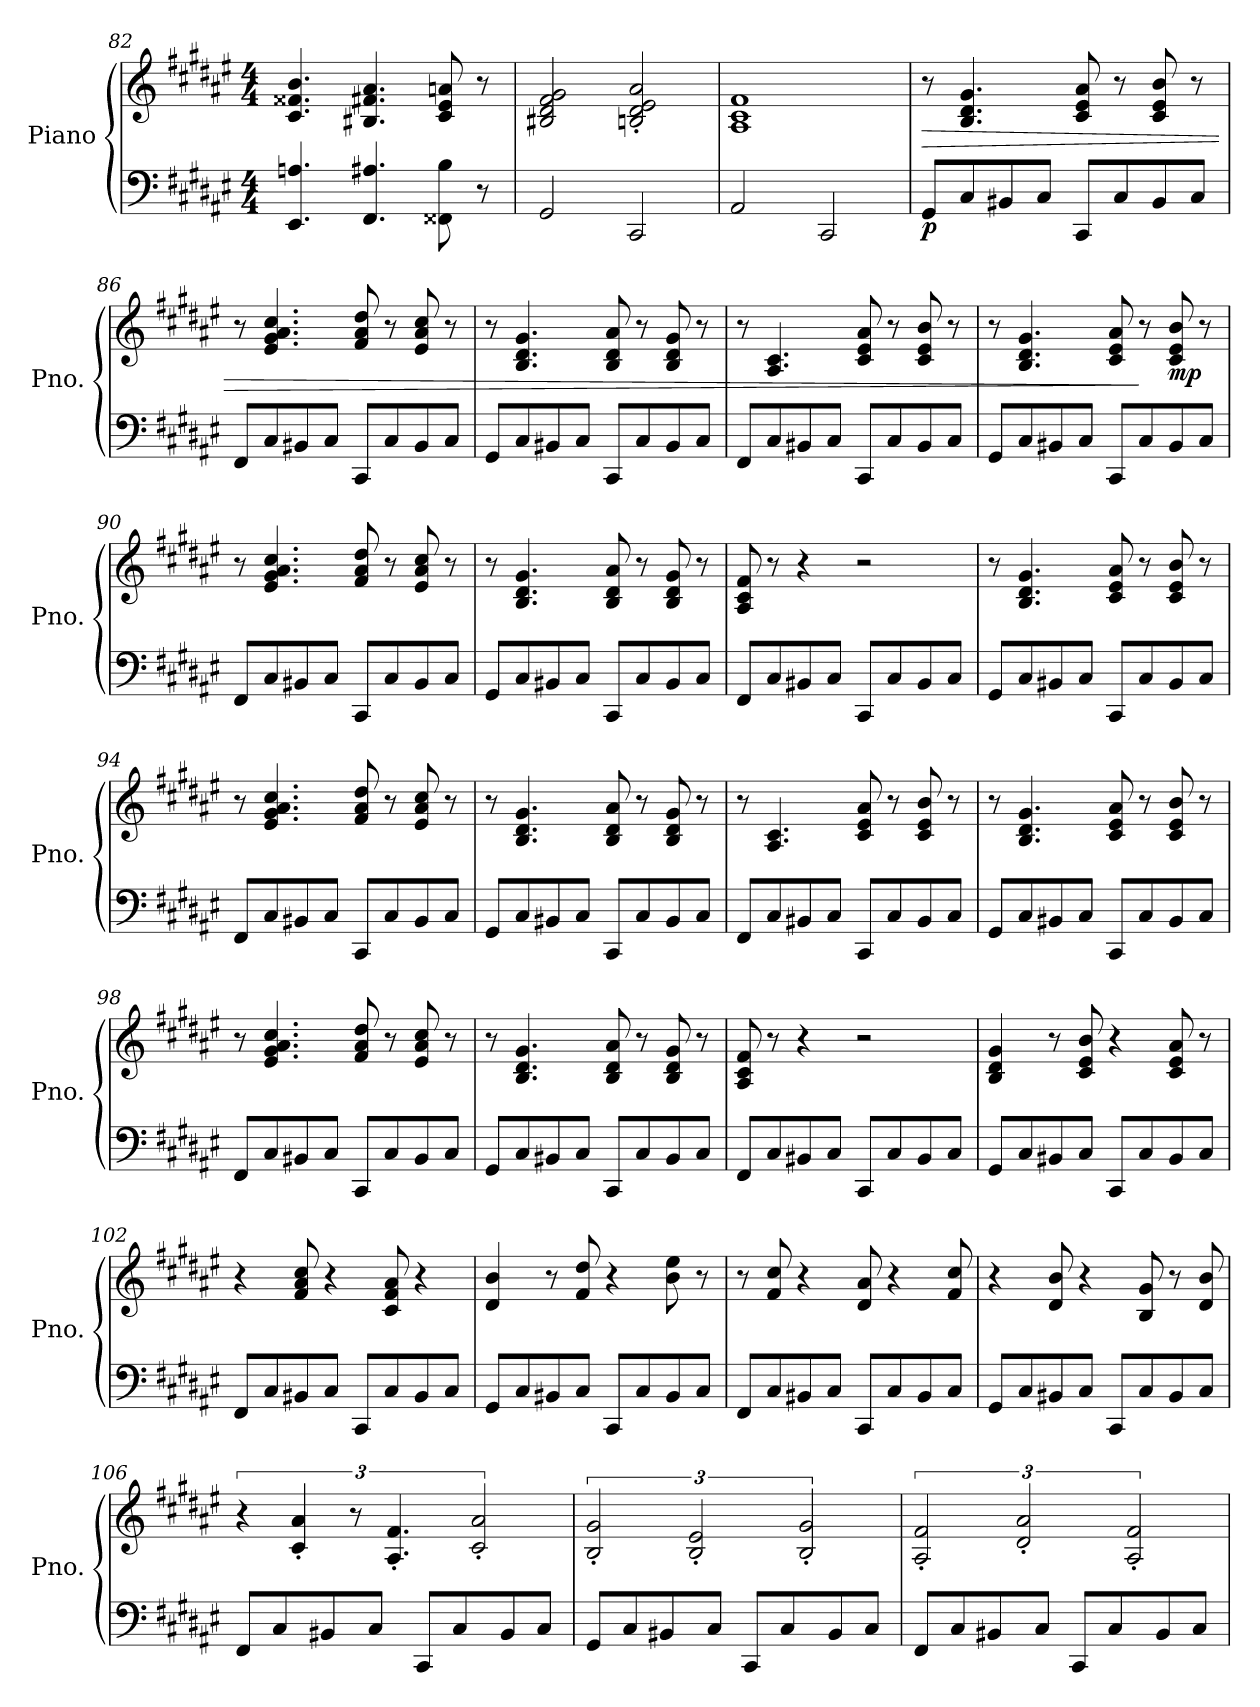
**kern	**kern	**dynam
*part1	*part1	*part1
*staff2	*staff1	*staff1/2
*I"Piano	*	*
*I'Pno.	*	*
*clefF4	*clefG2	*
*k[f#c#g#d#a#e#]	*k[f#c#g#d#a#e#]	*
*M4/4	*M4/4	*
=82	=82	=82
4.EE#/ 4.An/	4.c#/ 4.f##X/ 4.b/	.
4.FF#/ 4.A#X/	4.B#X/ 4.f#X/ 4.a#/	.
8FF##X\ 8B\	8c#/ 8e#/ 8an/	.
8r	8r	.
=83	=83	=83
2GG#/	2B#X/ 2d#/ 2f#/ 2g#/	.
2CC#/	2Bn/' 2d#/' 2e#/' 2a#/'	.
=84	=84	=84
2AA#/	1A# 1c# 1f#	.
2CC#/	.	.
!!LO:PB:g=z
=85	=85	=85
!	!	!LO:HP:b
!	!	!LO:DY:n=1:b=2
8GG#/L	8r	> p
8C#/	4.B/ 4.d#/ 4.g#/	.
8BB#X/	.	.
8C#/J	.	.
8CC#/L	8c#/ 8e#/ 8a#/	.
8C#/	8r	.
8BB#/	8c#/ 8e#/ 8b/	.
8C#/J	8r	.
=86	=86	=86
8FF#/L	8r	.
8C#/	4.e#/ 4.g#/ 4.a#/ 4.cc#/	.
8BB#X/	.	.
8C#/J	.	.
8CC#/L	8f#/ 8a#/ 8dd#/	.
8C#/	8r	.
8BB#/	8e#/ 8a#/ 8cc#/	.
8C#/J	8r	.
=87	=87	=87
8GG#/L	8r	.
8C#/	4.B/ 4.d#/ 4.g#/	.
8BB#X/	.	.
8C#/J	.	.
8CC#/L	8B/ 8d#/ 8a#/	.
8C#/	8r	.
8BB#/	8B/ 8d#/ 8g#/	.
8C#/J	8r	.
=88	=88	=88
8FF#/L	8r	.
8C#/	4.A#/ 4.c#/	.
8BB#X/	.	.
8C#/J	.	.
8CC#/L	8c#/ 8e#/ 8a#/	.
8C#/	8r	.
8BB#/	8c#/ 8e#/ 8b/	.
8C#/J	8r	.
!!LO:LB:g=z
=89	=89	=89
8GG#/L	8r	.
8C#/	4.B/ 4.d#/ 4.g#/	.
8BB#X/	.	.
8C#/J	.	.
8CC#/L	8c#/ 8e#/ 8a#/	.
8C#/	8r	]
!	!	!LO:DY:b
8BB#/	8c#/ 8e#/ 8b/	mp
8C#/J	8r	.
=90	=90	=90
8FF#/L	8r	.
8C#/	4.e#/ 4.g#/ 4.a#/ 4.cc#/	.
8BB#X/	.	.
8C#/J	.	.
8CC#/L	8f#/ 8a#/ 8dd#/	.
8C#/	8r	.
8BB#/	8e#/ 8a#/ 8cc#/	.
8C#/J	8r	.
=91	=91	=91
8GG#/L	8r	.
8C#/	4.B/ 4.d#/ 4.g#/	.
8BB#X/	.	.
8C#/J	.	.
8CC#/L	8B/ 8d#/ 8a#/	.
8C#/	8r	.
8BB#/	8B/ 8d#/ 8g#/	.
8C#/J	8r	.
=92	=92	=92
8FF#/L	8A#/ 8c#/ 8f#/	.
8C#/	8r	.
8BB#X/	4r	.
8C#/J	.	.
8CC#/L	2r	.
8C#/	.	.
8BB#/	.	.
8C#/J	.	.
!!LO:LB:g=z
=93	=93	=93
8GG#/L	8r	.
8C#/	4.B/ 4.d#/ 4.g#/	.
8BB#X/	.	.
8C#/J	.	.
8CC#/L	8c#/ 8e#/ 8a#/	.
8C#/	8r	.
8BB#/	8c#/ 8e#/ 8b/	.
8C#/J	8r	.
=94	=94	=94
8FF#/L	8r	.
8C#/	4.e#/ 4.g#/ 4.a#/ 4.cc#/	.
8BB#X/	.	.
8C#/J	.	.
8CC#/L	8f#/ 8a#/ 8dd#/	.
8C#/	8r	.
8BB#/	8e#/ 8a#/ 8cc#/	.
8C#/J	8r	.
=95	=95	=95
8GG#/L	8r	.
8C#/	4.B/ 4.d#/ 4.g#/	.
8BB#X/	.	.
8C#/J	.	.
8CC#/L	8B/ 8d#/ 8a#/	.
8C#/	8r	.
8BB#/	8B/ 8d#/ 8g#/	.
8C#/J	8r	.
=96	=96	=96
8FF#/L	8r	.
8C#/	4.A#/ 4.c#/	.
8BB#X/	.	.
8C#/J	.	.
8CC#/L	8c#/ 8e#/ 8a#/	.
8C#/	8r	.
8BB#/	8c#/ 8e#/ 8b/	.
8C#/J	8r	.
!!LO:LB:g=z
=97	=97	=97
8GG#/L	8r	.
8C#/	4.B/ 4.d#/ 4.g#/	.
8BB#X/	.	.
8C#/J	.	.
8CC#/L	8c#/ 8e#/ 8a#/	.
8C#/	8r	.
8BB#/	8c#/ 8e#/ 8b/	.
8C#/J	8r	.
=98	=98	=98
8FF#/L	8r	.
8C#/	4.e#/ 4.g#/ 4.a#/ 4.cc#/	.
8BB#X/	.	.
8C#/J	.	.
8CC#/L	8f#/ 8a#/ 8dd#/	.
8C#/	8r	.
8BB#/	8e#/ 8a#/ 8cc#/	.
8C#/J	8r	.
=99	=99	=99
8GG#/L	8r	.
8C#/	4.B/ 4.d#/ 4.g#/	.
8BB#X/	.	.
8C#/J	.	.
8CC#/L	8B/ 8d#/ 8a#/	.
8C#/	8r	.
8BB#/	8B/ 8d#/ 8g#/	.
8C#/J	8r	.
=100	=100	=100
8FF#/L	8A#/ 8c#/ 8f#/	.
8C#/	8r	.
8BB#X/	4r	.
8C#/J	.	.
8CC#/L	2r	.
8C#/	.	.
8BB#/	.	.
8C#/J	.	.
!!LO:LB:g=z
=101	=101	=101
8GG#/L	4B/ 4d#/ 4g#/	.
8C#/	.	.
8BB#X/	8r	.
8C#/J	8c#/ 8e#/ 8b/	.
8CC#/L	4r	.
8C#/	.	.
8BB#/	8c#/ 8e#/ 8a#/	.
8C#/J	8r	.
=102	=102	=102
8FF#/L	4r	.
8C#/	.	.
8BB#X/	8f#/ 8a#/ 8cc#/	.
8C#/J	4r	.
8CC#/L	.	.
8C#/	8c#/ 8f#/ 8a#/	.
8BB#/	4r	.
8C#/J	.	.
=103	=103	=103
8GG#/L	4d#/ 4b/	.
8C#/	.	.
8BB#X/	8r	.
8C#/J	8f#/ 8dd#/	.
8CC#/L	4r	.
8C#/	.	.
8BB#/	8b\ 8ee#\	.
8C#/J	8r	.
=104	=104	=104
8FF#/L	8r	.
8C#/	8f#/ 8cc#/	.
8BB#X/	4r	.
8C#/J	.	.
8CC#/L	8d#/ 8a#/	.
8C#/	4r	.
8BB#/	.	.
8C#/J	8f#/ 8cc#/	.
!!LO:PB:g=z
=105	=105	=105
8GG#/L	4r	.
8C#/	.	.
8BB#X/	8d#/ 8b/	.
8C#/J	4r	.
8CC#/L	.	.
8C#/	8B/ 8g#/	.
8BB#/	8r	.
8C#/J	8d#/ 8b/	.
=106	=106	=106
8FF#/L	6r	.
8C#/	.	.
.	6c#/' 6a#/'	.
8BB#X/	.	.
.	12r	.
8C#/J	.	.
.	6.A#/' 6.f#/'	.
8CC#/L	.	.
8C#/	.	.
.	3c#/' 3a#/'	.
8BB#/	.	.
8C#/J	.	.
=107	=107	=107
8GG#/L	3B/' 3g#/'	.
8C#/	.	.
8BB#X/	.	.
.	3B/' 3e#/'	.
8C#/J	.	.
8CC#/L	.	.
8C#/	.	.
.	3B/' 3g#/'	.
8BB#/	.	.
8C#/J	.	.
=108	=108	=108
8FF#/L	3A#/' 3f#/'	.
8C#/	.	.
8BB#X/	.	.
.	3d#/' 3a#/'	.
8C#/J	.	.
8CC#/L	.	.
8C#/	.	.
.	3A#/' 3f#/'	.
8BB#/	.	.
8C#/J	.	.
=	=	=
*-	*-	*-
